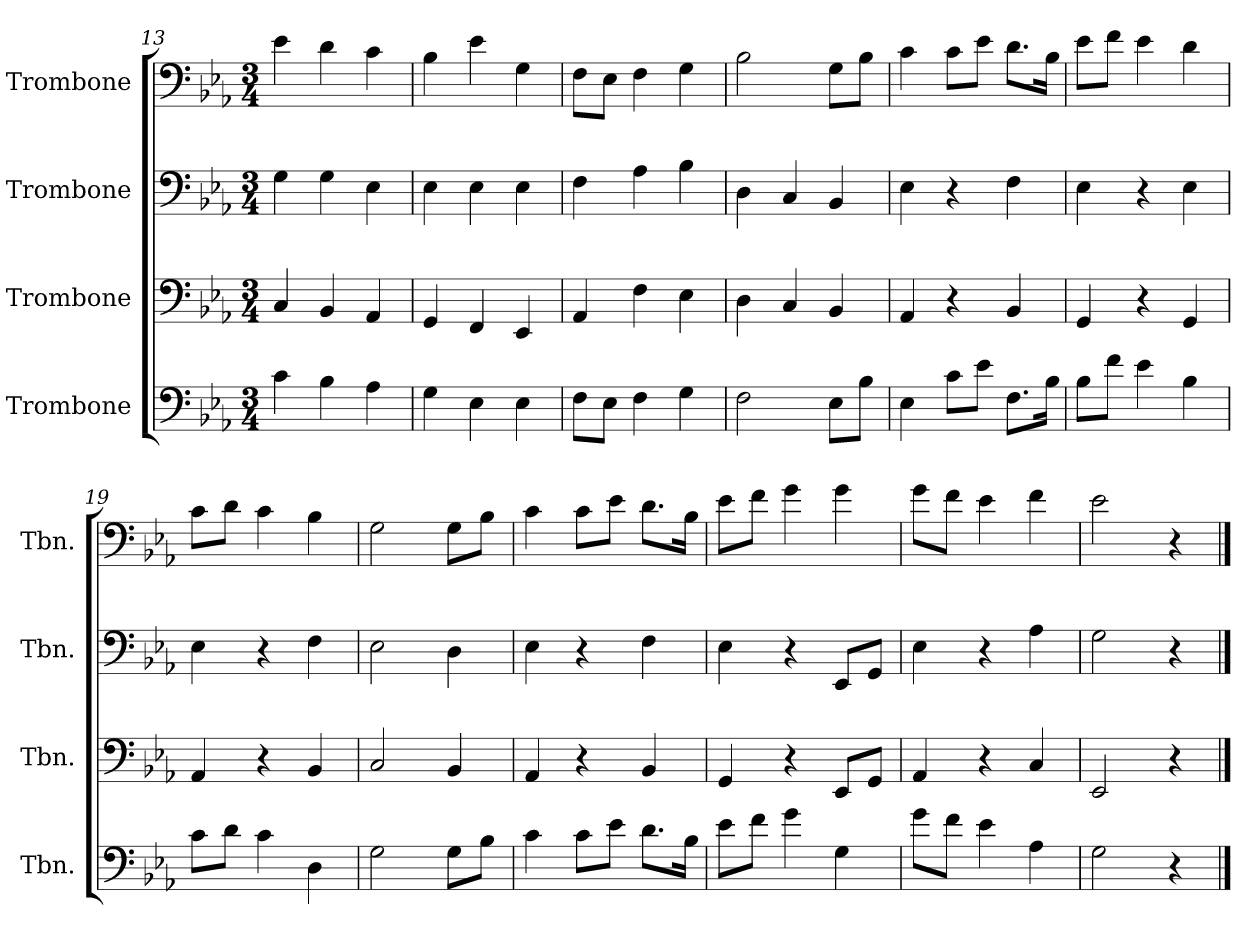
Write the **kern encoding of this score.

**kern	**kern	**kern	**kern
*part4	*part3	*part2	*part1
*staff4	*staff3	*staff2	*staff1
*I"Trombone	*I"Trombone	*I"Trombone	*I"Trombone
*I'Tbn.	*I'Tbn.	*I'Tbn.	*I'Tbn.
*clefF4	*clefF4	*clefF4	*clefF4
*k[b-e-a-]	*k[b-e-a-]	*k[b-e-a-]	*k[b-e-a-]
*M3/4	*M3/4	*M3/4	*M3/4
=13	=13	=13	=13
4c\	4C/	4G\	4e-\
4B-\	4BB-/	4G\	4d\
4A-\	4AA-/	4E-\	4c\
!!LO:PB:g=z
=14	=14	=14	=14
4G\	4GG/	4E-\	4B-\
4E-\	4FF/	4E-\	4e-\
4E-\	4EE-/	4E-\	4G\
=15	=15	=15	=15
8F\L	4AA-/	4F\	8F\L
8E-\J	.	.	8E-\J
4F\	4F\	4A-\	4F\
4G\	4E-\	4B-\	4G\
=16	=16	=16	=16
2F\	4D\	4D\	2B-\
.	4C/	4C/	.
8E-\L	4BB-/	4BB-/	8G\L
8B-\J	.	.	8B-\J
=17	=17	=17	=17
4E-\	4AA-/	4E-\	4c\
8c\L	4r	4r	8c\L
8e-\J	.	.	8e-\J
8.F\L	4BB-/	4F\	8.d\L
16B-\Jk	.	.	16B-\Jk
=18	=18	=18	=18
8B-\L	4GG/	4E-\	8e-\L
8f\J	.	.	8f\J
4e-\	4r	4r	4e-\
4B-\	4GG/	4E-\	4d\
=19	=19	=19	=19
8c\L	4AA-/	4E-\	8c\L
8d\J	.	.	8d\J
4c\	4r	4r	4c\
4D\	4BB-/	4F\	4B-\
=20	=20	=20	=20
2G\	2C/	2E-\	2G\
8G\L	4BB-/	4D\	8G\L
8B-\J	.	.	8B-\J
!!LO:LB:g=z
=21	=21	=21	=21
4c\	4AA-/	4E-\	4c\
8c\L	4r	4r	8c\L
8e-\J	.	.	8e-\J
8.d\L	4BB-/	4F\	8.d\L
16B-\Jk	.	.	16B-\Jk
=22	=22	=22	=22
8e-\L	4GG/	4E-\	8e-\L
8f\J	.	.	8f\J
4g\	4r	4r	4g\
4G\	8EE-/L	8EE-/L	4g\
.	8GG/J	8GG/J	.
=23	=23	=23	=23
8g\L	4AA-/	4E-\	8g\L
8f\J	.	.	8f\J
4e-\	4r	4r	4e-\
4A-\	4C/	4A-\	4f\
=24	=24	=24	=24
2G\	2EE-/	2G\	2e-\
4r	4r	4r	4r
==	==	==	==
*-	*-	*-	*-
